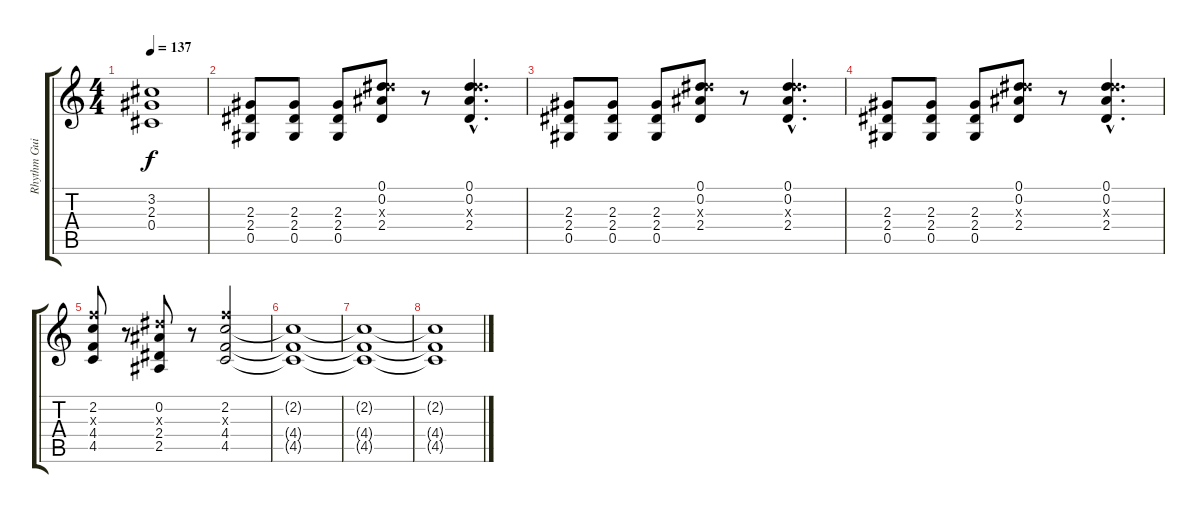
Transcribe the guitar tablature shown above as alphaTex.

\track ("Rhythm Guitar" "Rhythm Gui") {instrument distortionguitar}
\staff {score tabs}
\tuning (Eb4 Bb3 Gb3 Db3 Ab2 Eb2) {hide}
\ts (4 4)
\tempo 137
\clef g2
\ks c
(3.2 2.3 0.4).1{dy f} |
(2.3 2.4 0.5).8 (2.3 2.4 0.5).8 (2.3 2.4 0.5).8 (0.1 0.2 9.3{x} 2.4).8 r.8 (0.1{hac} 0.2{hac} 9.3{hac x} 2.4{hac}).4{d} |
(2.3 2.4 0.5).8 (2.3 2.4 0.5).8 (2.3 2.4 0.5).8 (0.1 0.2 9.3{x} 2.4).8 r.8 (0.1{hac} 0.2{hac} 9.3{hac x} 2.4{hac}).4{d} |
(2.3 2.4 0.5).8 (2.3 2.4 0.5).8 (2.3 2.4 0.5).8 (0.1 0.2 9.3{x} 2.4).8 r.8 (0.1{hac} 0.2{hac} 9.3{hac x} 2.4{hac}).4{d} |
(2.2 11.3{x} 4.4 4.5).8 r.8 (0.2 9.3{x} 2.4 2.5).8 r.8 (2.2 11.3{x} 4.4 4.5).2 |
(2.2{t} 4.4{t} 4.5{t}).1 |
(2.2{t} 4.4{t} 4.5{t}).1 |
(2.2{t} 4.4{t} 4.5{t}).1
